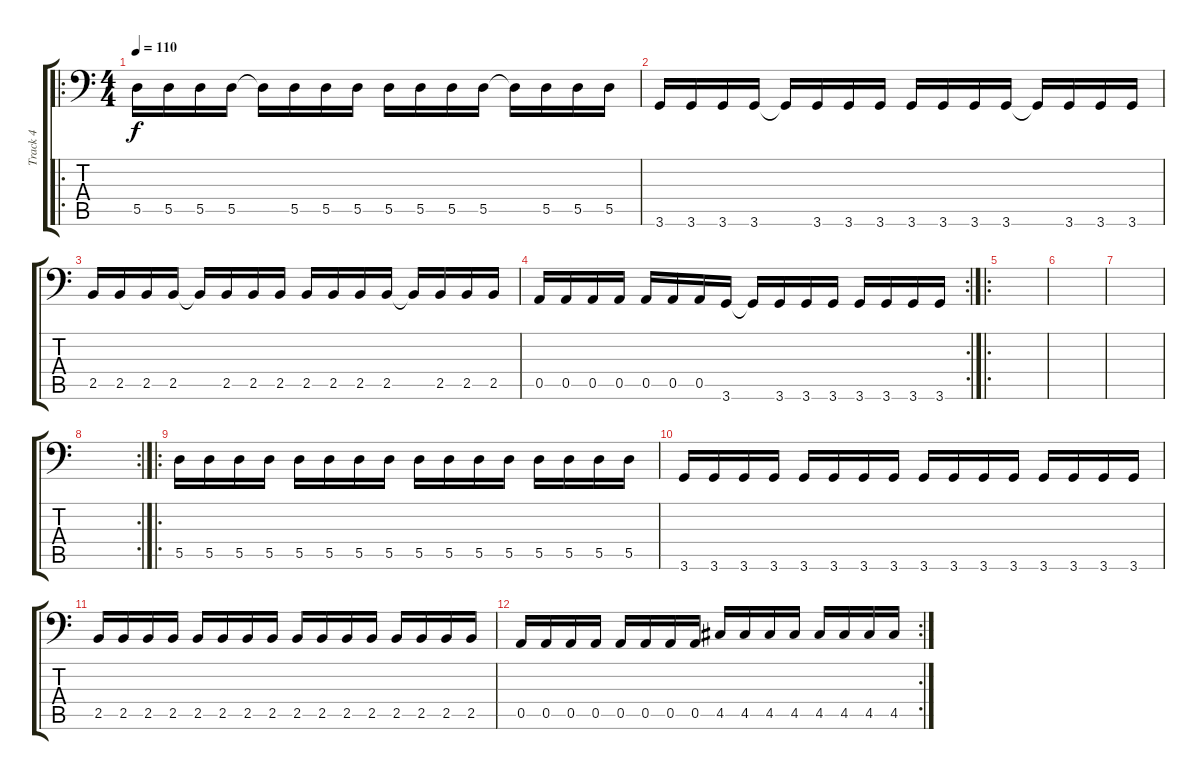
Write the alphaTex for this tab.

\track ("Track 4" "Track 4") {instrument electricbasspick}
\staff {score tabs}
\tuning (E3 B2 G2 D2 A1 E1) {hide}
\ro
\ts (4 4)
\tempo 110
\clef f4
\ks c
5.5.16{dy f instrument electricbasspick} 5.5.16 5.5.16 5.5.16 5.5{t}.16 5.5.16 5.5.16 5.5.16 5.5.16 5.5.16 5.5.16 5.5.16 5.5{t}.16 5.5.16 5.5.16 5.5.16 |
3.6.16 3.6.16 3.6.16 3.6.16 3.6{t}.16 3.6.16 3.6.16 3.6.16 3.6.16 3.6.16 3.6.16 3.6.16 3.6{t}.16 3.6.16 3.6.16 3.6.16 |
2.5.16 2.5.16 2.5.16 2.5.16 2.5{t}.16 2.5.16 2.5.16 2.5.16 2.5.16 2.5.16 2.5.16 2.5.16 2.5{t}.16 2.5.16 2.5.16 2.5.16 |
\rc 2
0.5.16 0.5.16 0.5.16 0.5.16 0.5.16 0.5.16 0.5.16 3.6.16 3.6{t}.16 3.6.16 3.6.16 3.6.16 3.6.16 3.6.16 3.6.16 3.6.16 |
\ro
|
|
|
\rc 2
|
\ro
5.5.16 5.5.16 5.5.16 5.5.16 5.5.16 5.5.16 5.5.16 5.5.16 5.5.16 5.5.16 5.5.16 5.5.16 5.5.16 5.5.16 5.5.16 5.5.16 |
3.6.16 3.6.16 3.6.16 3.6.16 3.6.16 3.6.16 3.6.16 3.6.16 3.6.16 3.6.16 3.6.16 3.6.16 3.6.16 3.6.16 3.6.16 3.6.16 |
2.5.16 2.5.16 2.5.16 2.5.16 2.5.16 2.5.16 2.5.16 2.5.16 2.5.16 2.5.16 2.5.16 2.5.16 2.5.16 2.5.16 2.5.16 2.5.16 |
\rc 2
0.5.16 0.5.16 0.5.16 0.5.16 0.5.16 0.5.16 0.5.16 0.5.16 4.5.16 4.5.16 4.5.16 4.5.16 4.5.16 4.5.16 4.5.16 4.5.16
